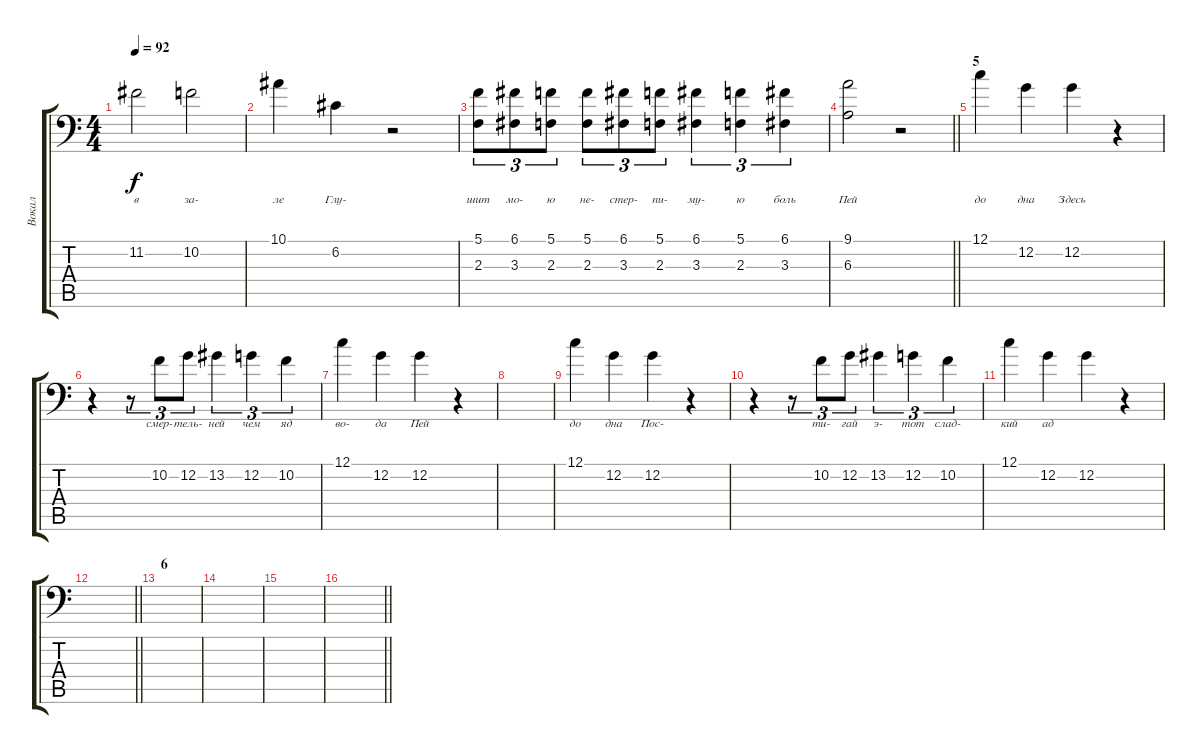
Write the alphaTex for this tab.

\track ("Вокал" "Вокал") {instrument lead6voice}
\staff {score tabs}
\tuning (C4 G3 Eb3 Bb2 F2 Bb1) {hide}
\ts (4 4)
\tempo 92
\clef f4
\ks c
11.2.2{lyrics (0 "в") lyrics (1 "") lyrics (2 "") lyrics (3 "") lyrics (4 "") dy f} 10.2.2{lyrics (0 "за-") lyrics (1 "") lyrics (2 "") lyrics (3 "") lyrics (4 "")} |
10.1.4{lyrics (0 "ле") lyrics (1 "") lyrics (2 "") lyrics (3 "") lyrics (4 "")} 6.2.4{lyrics (0 "Глу-") lyrics (1 "") lyrics (2 "") lyrics (3 "") lyrics (4 "")} r.2 |
(5.1 2.3).8{tu (3 2) lyrics (0 "шит") lyrics (1 "") lyrics (2 "") lyrics (3 "") lyrics (4 "")} (6.1 3.3).8{tu (3 2) lyrics (0 "мо-") lyrics (1 "") lyrics (2 "") lyrics (3 "") lyrics (4 "")} (5.1 2.3).8{tu (3 2) lyrics (0 "ю") lyrics (1 "") lyrics (2 "") lyrics (3 "") lyrics (4 "")} (5.1 2.3).8{tu (3 2) lyrics (0 "не-") lyrics (1 "") lyrics (2 "") lyrics (3 "") lyrics (4 "")} (6.1 3.3).8{tu (3 2) lyrics (0 "стер-") lyrics (1 "") lyrics (2 "") lyrics (3 "") lyrics (4 "")} (5.1 2.3).8{tu (3 2) lyrics (0 "пи-") lyrics (1 "") lyrics (2 "") lyrics (3 "") lyrics (4 "")} (6.1 3.3).4{tu (3 2) lyrics (0 "му-") lyrics (1 "") lyrics (2 "") lyrics (3 "") lyrics (4 "")} (5.1 2.3).4{tu (3 2) lyrics (0 "ю") lyrics (1 "") lyrics (2 "") lyrics (3 "") lyrics (4 "")} (6.1 3.3).4{tu (3 2) lyrics (0 "боль") lyrics (1 "") lyrics (2 "") lyrics (3 "") lyrics (4 "")} |
\barLineRight lightlight
(9.1 6.3).2{lyrics (0 "Пей") lyrics (1 "") lyrics (2 "") lyrics (3 "") lyrics (4 "")} r.2 |
\section ("" "5")
12.1.4{lyrics (0 "до") lyrics (1 "") lyrics (2 "") lyrics (3 "") lyrics (4 "")} 12.2.4{lyrics (0 "дна") lyrics (1 "") lyrics (2 "") lyrics (3 "") lyrics (4 "")} 12.2.4{lyrics (0 "Здесь") lyrics (1 "") lyrics (2 "") lyrics (3 "") lyrics (4 "")} r.4 |
r.4 r.8{tu (3 2)} 10.2.8{tu (3 2) lyrics (0 "смер-") lyrics (1 "") lyrics (2 "") lyrics (3 "") lyrics (4 "")} 12.2.8{tu (3 2) lyrics (0 "тель-") lyrics (1 "") lyrics (2 "") lyrics (3 "") lyrics (4 "")} 13.2.4{tu (3 2) lyrics (0 "ней") lyrics (1 "") lyrics (2 "") lyrics (3 "") lyrics (4 "")} 12.2.4{tu (3 2) lyrics (0 "чем") lyrics (1 "") lyrics (2 "") lyrics (3 "") lyrics (4 "")} 10.2.4{tu (3 2) lyrics (0 "яд") lyrics (1 "") lyrics (2 "") lyrics (3 "") lyrics (4 "")} |
12.1.4{lyrics (0 "во-") lyrics (1 "") lyrics (2 "") lyrics (3 "") lyrics (4 "")} 12.2.4{lyrics (0 "да") lyrics (1 "") lyrics (2 "") lyrics (3 "") lyrics (4 "")} 12.2.4{lyrics (0 "Пей") lyrics (1 "") lyrics (2 "") lyrics (3 "") lyrics (4 "")} r.4 |
|
12.1.4{lyrics (0 "до") lyrics (1 "") lyrics (2 "") lyrics (3 "") lyrics (4 "")} 12.2.4{lyrics (0 "дна") lyrics (1 "") lyrics (2 "") lyrics (3 "") lyrics (4 "")} 12.2.4{lyrics (0 "Пос-") lyrics (1 "") lyrics (2 "") lyrics (3 "") lyrics (4 "")} r.4 |
r.4 r.8{tu (3 2)} 10.2.8{tu (3 2) lyrics (0 "ти-") lyrics (1 "") lyrics (2 "") lyrics (3 "") lyrics (4 "")} 12.2.8{tu (3 2) lyrics (0 "гай") lyrics (1 "") lyrics (2 "") lyrics (3 "") lyrics (4 "")} 13.2.4{tu (3 2) lyrics (0 "э-") lyrics (1 "") lyrics (2 "") lyrics (3 "") lyrics (4 "")} 12.2.4{tu (3 2) lyrics (0 "тот") lyrics (1 "") lyrics (2 "") lyrics (3 "") lyrics (4 "")} 10.2.4{tu (3 2) lyrics (0 "слад-") lyrics (1 "") lyrics (2 "") lyrics (3 "") lyrics (4 "")} |
12.1.4{lyrics (0 "кий") lyrics (1 "") lyrics (2 "") lyrics (3 "") lyrics (4 "")} 12.2.4{lyrics (0 "ад") lyrics (1 "") lyrics (2 "") lyrics (3 "") lyrics (4 "")} 12.2.4 r.4 |
\barLineRight lightlight
|
\section ("" "6")
|
|
|
\barLineRight lightlight
